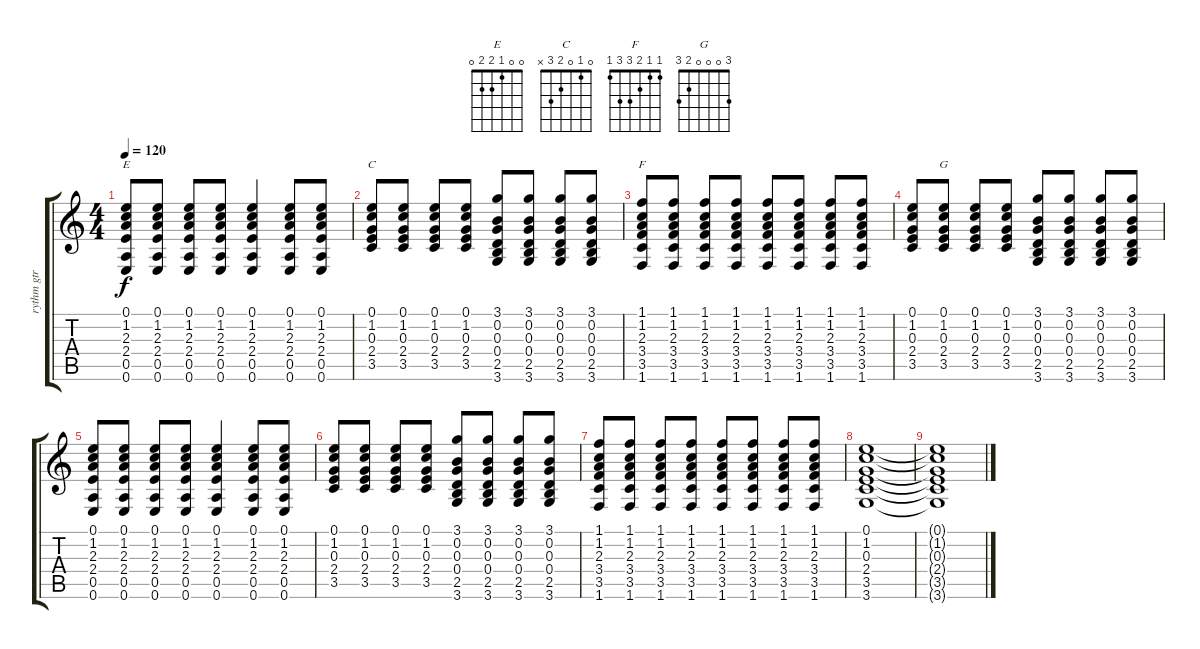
\track ("rythm gtr" "rythm gtr") {instrument overdrivenguitar}
\staff {score tabs}
\tuning (E4 B3 G3 D3 A2 E2) {hide}
\chord ("E" 0 0 1 2 2 0)
\chord ("C" 0 1 0 2 3 x)
\chord ("F" 1 1 2 3 3 1)
\chord ("G" 3 0 0 0 2 3)
\ts (4 4)
\tempo 120
\clef g2
\ks c
(0.1 1.2 2.3 2.4 0.5 0.6).8{ch "E" dy f} (0.1 1.2 2.3 2.4 0.5 0.6).8 (0.1 1.2 2.3 2.4 0.5 0.6).8 (0.1 1.2 2.3 2.4 0.5 0.6).8 (0.1 1.2 2.3 2.4 0.5 0.6).4 (0.1 1.2 2.3 2.4 0.5 0.6).8 (0.1 1.2 2.3 2.4 0.5 0.6).8 |
(0.1 1.2 0.3 2.4 3.5).8{ch "C"} (0.1 1.2 0.3 2.4 3.5).8 (0.1 1.2 0.3 2.4 3.5).8 (0.1 1.2 0.3 2.4 3.5).8 (3.1 0.2 0.3 0.4 2.5 3.6).8 (3.1 0.2 0.3 0.4 2.5 3.6).8 (3.1 0.2 0.3 0.4 2.5 3.6).8 (3.1 0.2 0.3 0.4 2.5 3.6).8 |
(1.1 1.2 2.3 3.4 3.5 1.6).8{ch "F"} (1.1 1.2 2.3 3.4 3.5 1.6).8 (1.1 1.2 2.3 3.4 3.5 1.6).8 (1.1 1.2 2.3 3.4 3.5 1.6).8 (1.1 1.2 2.3 3.4 3.5 1.6).8 (1.1 1.2 2.3 3.4 3.5 1.6).8 (1.1 1.2 2.3 3.4 3.5 1.6).8 (1.1 1.2 2.3 3.4 3.5 1.6).8 |
(0.1 1.2 0.3 2.4 3.5).8{volume 12 instrument overdrivenguitar} (0.1 1.2 0.3 2.4 3.5).8{ch "G"} (0.1 1.2 0.3 2.4 3.5).8 (0.1 1.2 0.3 2.4 3.5).8 (3.1 0.2 0.3 0.4 2.5 3.6).8 (3.1 0.2 0.3 0.4 2.5 3.6).8 (3.1 0.2 0.3 0.4 2.5 3.6).8 (3.1 0.2 0.3 0.4 2.5 3.6).8 |
(0.1 1.2 2.3 2.4 0.5 0.6).8 (0.1 1.2 2.3 2.4 0.5 0.6).8 (0.1 1.2 2.3 2.4 0.5 0.6).8 (0.1 1.2 2.3 2.4 0.5 0.6).8 (0.1 1.2 2.3 2.4 0.5 0.6).4 (0.1 1.2 2.3 2.4 0.5 0.6).8 (0.1 1.2 2.3 2.4 0.5 0.6).8 |
(0.1 1.2 0.3 2.4 3.5).8 (0.1 1.2 0.3 2.4 3.5).8 (0.1 1.2 0.3 2.4 3.5).8 (0.1 1.2 0.3 2.4 3.5).8 (3.1 0.2 0.3 0.4 2.5 3.6).8 (3.1 0.2 0.3 0.4 2.5 3.6).8 (3.1 0.2 0.3 0.4 2.5 3.6).8 (3.1 0.2 0.3 0.4 2.5 3.6).8 |
(1.1 1.2 2.3 3.4 3.5 1.6).8 (1.1 1.2 2.3 3.4 3.5 1.6).8 (1.1 1.2 2.3 3.4 3.5 1.6).8 (1.1 1.2 2.3 3.4 3.5 1.6).8 (1.1 1.2 2.3 3.4 3.5 1.6).8 (1.1 1.2 2.3 3.4 3.5 1.6).8 (1.1 1.2 2.3 3.4 3.5 1.6).8 (1.1 1.2 2.3 3.4 3.5 1.6).8 |
(0.1 1.2 0.3 2.4 3.5 3.6).1{volume 0} |
(0.1{t} 1.2{t} 0.3{t} 2.4{t} 3.5{t} 3.6{t}).1
